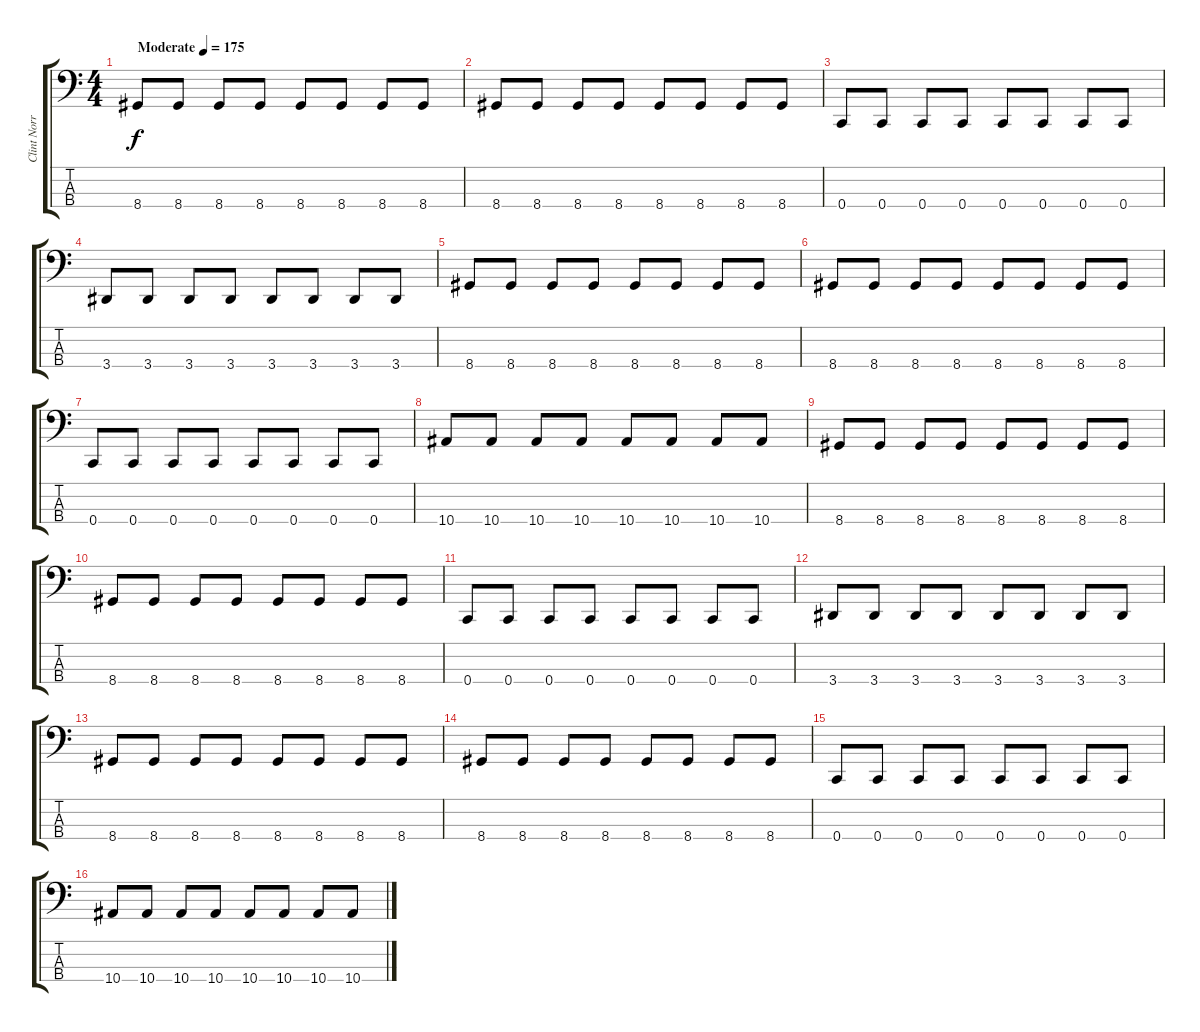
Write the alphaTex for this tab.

\track ("Clint Norris" "Clint Norr") {instrument electricbasspick}
\staff {score tabs}
\tuning (F2 C2 G1 C1) {hide}
\ts (4 4)
\tempo (175 "Moderate")
\clef f4
\ks c
8.4.8{dy f instrument electricbasspick} 8.4.8 8.4.8 8.4.8 8.4.8 8.4.8 8.4.8 8.4.8 |
8.4.8 8.4.8 8.4.8 8.4.8 8.4.8 8.4.8 8.4.8 8.4.8 |
0.4.8 0.4.8 0.4.8 0.4.8 0.4.8 0.4.8 0.4.8 0.4.8 |
3.4.8 3.4.8 3.4.8 3.4.8 3.4.8 3.4.8 3.4.8 3.4.8 |
8.4.8 8.4.8 8.4.8 8.4.8 8.4.8 8.4.8 8.4.8 8.4.8 |
8.4.8 8.4.8 8.4.8 8.4.8 8.4.8 8.4.8 8.4.8 8.4.8 |
0.4.8 0.4.8 0.4.8 0.4.8 0.4.8 0.4.8 0.4.8 0.4.8 |
10.4.8 10.4.8 10.4.8 10.4.8 10.4.8 10.4.8 10.4.8 10.4.8 |
8.4.8 8.4.8 8.4.8 8.4.8 8.4.8 8.4.8 8.4.8 8.4.8 |
8.4.8 8.4.8 8.4.8 8.4.8 8.4.8 8.4.8 8.4.8 8.4.8 |
0.4.8 0.4.8 0.4.8 0.4.8 0.4.8 0.4.8 0.4.8 0.4.8 |
3.4.8 3.4.8 3.4.8 3.4.8 3.4.8 3.4.8 3.4.8 3.4.8 |
8.4.8 8.4.8 8.4.8 8.4.8 8.4.8 8.4.8 8.4.8 8.4.8 |
8.4.8 8.4.8 8.4.8 8.4.8 8.4.8 8.4.8 8.4.8 8.4.8 |
0.4.8 0.4.8 0.4.8 0.4.8 0.4.8 0.4.8 0.4.8 0.4.8 |
10.4.8 10.4.8 10.4.8 10.4.8 10.4.8 10.4.8 10.4.8 10.4.8
